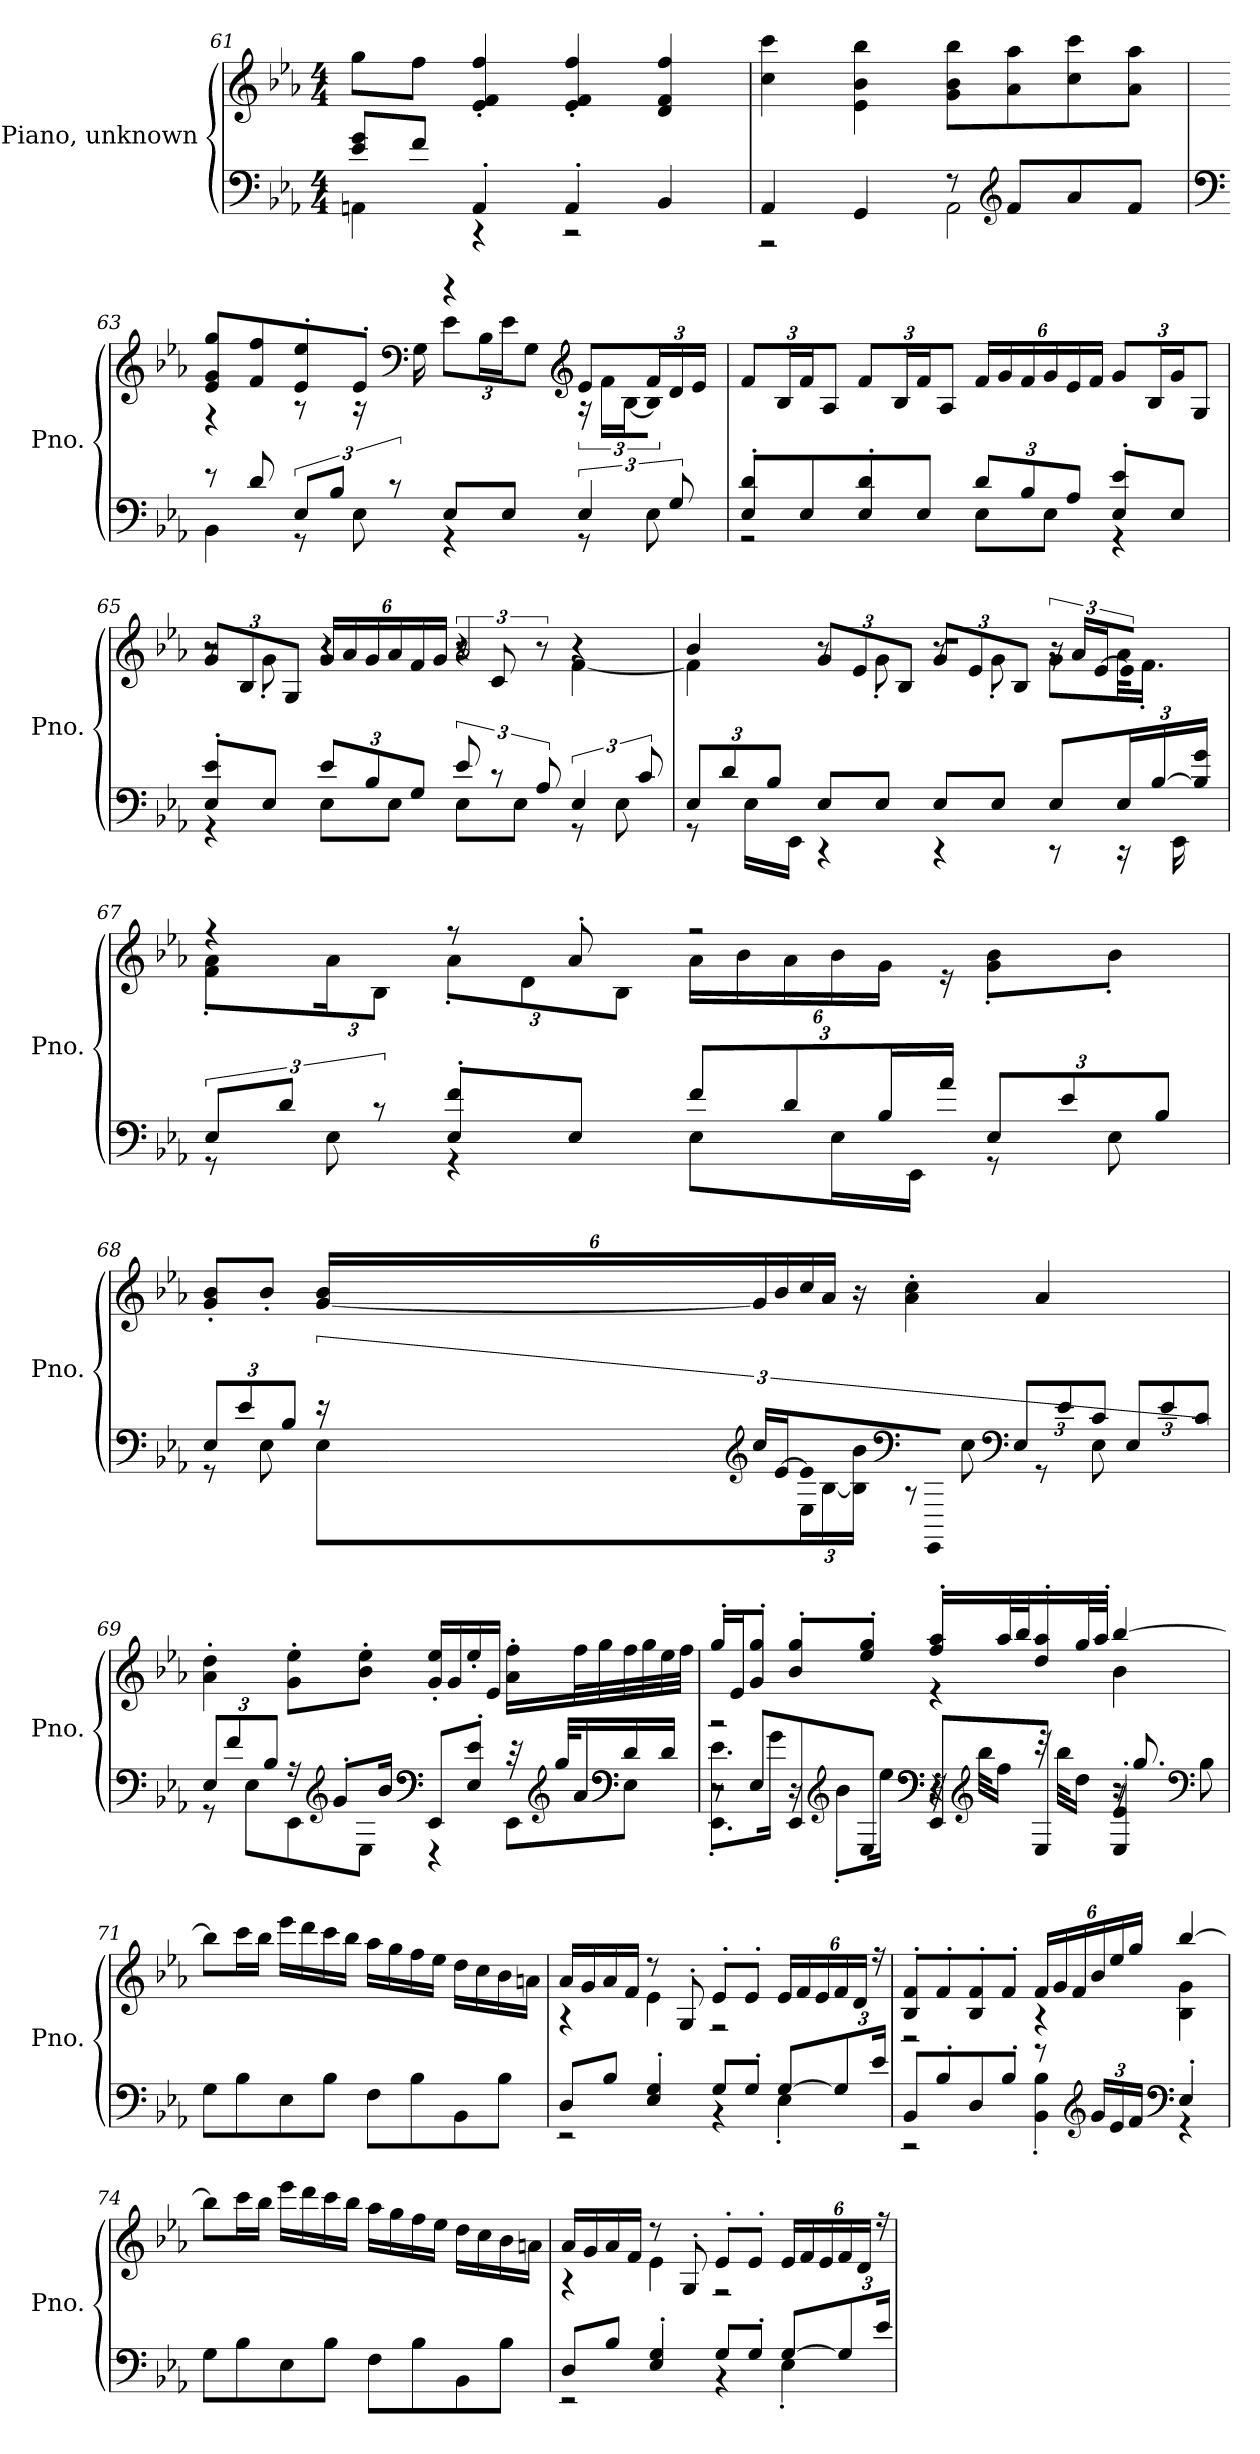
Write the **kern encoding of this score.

**kern	**kern
*part1	*part1
*staff2	*staff1
*I"Piano, unknown	*
*I'Pno.	*
*clefF4	*clefG2
*k[b-e-a-]	*k[b-e-a-]
*M4/4	*M4/4
=61	=61
*^	*
8e-/ 8g/L	4AAn\	8gg\L
8f/J	.	8ff\J
4AA'/	4r	4e-/' 4f/' 4ff/'
4AA'/	2r	4e-/' 4f/' 4ff/'
4BB-/	.	4d/ 4f/ 4ff/
=62	=62	=62
4AA-/	2r	4cc\ 4ccc\
4GG/	.	4e-\ 4b-\ 4bb-\
8r	2AA-\	8g\ 8b-\ 8bb-\L
*clefG2	*	*
8f/L	.	8a-\ 8aa-\
8a-/	.	8cc\ 8ccc\
8f/J	.	8a-\ 8aa-\J
!!LO:LB:g=z
=63	=63	=63
*clefF4	*	*
*	*	*^
8r	4BB-\	8e-/ 8g/ 8gg/L	4r
8d/	.	8f/ 8ff/	.
12E-/L	8r	8e-/' 8ee-/'	8r
12B-/J	.	.	.
.	8E-\	8e-'/J	16r
12r	.	.	.
*	*	*clefF4	*
.	.	.	16G\
*	*	*	*Xbrackettup
8E-/L	4r	4r	12e-\L
.	.	.	24B-\L
8E-/J	.	.	24e-\J
.	.	.	12G\J
*	*	*clefG2	*
*	*	*	*brackettup
6E-/	8r	8e-/L	24r
.	.	.	24f\LL
.	.	.	[24B-\J
*	*	*Xbrackettup	*
.	8E-\	24f/L	8B-\J]
12G/	.	24d/	.
.	.	24e-/JJ	.
*	*	*v	*v
=64	=64	=64
8E-/' 8d/'L	2r	12f/L
.	.	24B-/L
8E-/	.	24f/J
.	.	12A-/J
8E-/' 8d/'	.	12f/L
.	.	24B-/L
8E-/J	.	24f/J
.	.	12A-/J
*Xbrackettup	*	*
12d/L	8E-\L	24f/LL
.	.	24g/
12B-/	.	24f/
.	8E-\J	24g/
12A-/J	.	24e-/
.	.	24f/JJ
8E-/' 8e-/'L	4r	12g/L
.	.	24B-/L
8E-/J	.	24g/J
.	.	12G/J
!!LO:LB:g=z
=65	=65	=65
*	*	*^
*	*	*	*^
8E-/' 8e-/'L	4r	2r	8r	12g/L
.	.	.	.	12B-/
8E-/J	.	.	8g'\	.
.	.	.	.	12G/J
12e-/L	8E-\L	.	4r	24g/LL
.	.	.	.	24a-/
12B-/	.	.	.	24g/
.	8E-\J	.	.	24a-/
12G/J	.	.	.	24f/
.	.	.	.	24g/JJ
*brackettup	*	*	*	*brackettup
12e-/	8E-\L	2a-/	4r	12r
12r	.	.	.	12c/
.	8E-\J	.	.	.
12A-/	.	.	.	12r
6E-/	8r	.	[4f\	4r
.	8E-\	.	.	.
12c/	.	.	.	.
=66	=66	=66	=66	=66
*Xbrackettup	*	*	*	*
12E-/L	8r	1r	4f\]	4b-/
12d/	.	.	.	.
.	16E-\LL	.	.	.
12B-/J	.	.	.	.
.	16EE-\JJ	.	.	.
*	*	*	*	*Xbrackettup
8E-/L	4r	.	8r	12g/L
.	.	.	.	12e-/
8E-/J	.	.	8g'\	.
.	.	.	.	12B-/J
8E-/L	4r	.	8r	12g/L
.	.	.	.	12e-/
8E-/J	.	.	8g'\	.
.	.	.	.	12B-/J
*	*	*	*	*brackettup
8E-/L	8r	.	8g\L	24r
.	.	.	.	24a-/LL
.	.	.	.	[24e-/J
24E-/L	16r	.	32a-\KL	8e-/J]
.	.	.	16.f'\JJ	.
[24B-/	.	.	.	.
.	16EE-\	.	.	.
24B-/] 24g/JJ	.	.	.	.
*	*	*v	*v	*v
!!LO:LB:g=z
=67	=67	=67
*brackettup	*	*
*	*	*^
12E-/L	8r	4r	8f\' 8a-\'L
12d/J	.	.	.
*	*	*	*Xbrackettup
.	8E-\	.	24a-\K
12r	.	.	12B-\J
8E-/' 8f/'L	4r	8r	12a-'\L
.	.	.	12d\
8E-/J	.	8a-'/	.
.	.	.	12B-\J
*Xbrackettup	*	*	*
12f/L	8E-\L	2r	24a-\LL
.	.	.	24b-\
12d/	.	.	24a-\
*	*	*	*brackettup
.	16E-\L	.	24b-\
24B-/L	.	.	24g\JJ
.	16EE-\JJ	.	.
24a-/JJ	.	.	24r
12E-/L	8r	.	8g\' 8b-\'L
12e-/	.	.	.
.	8E-\	.	8b-'\J
12B-/J	.	.	.
*	*	*v	*v
=68	=68	=68
12E-/L	8r	8g/' 8b-/'L
12e-/	.	.
.	8E-\	8b-'/J
12B-/J	.	.
*brackettup	*	*Xbrackettup
24r	8E-\L	[24g/ 24b-/LL
*clefG2	*	*
24cc/LL	.	24g/]
[24e-/	.	24b-/
*	*Xbrackettup	*brackettup
16e-/]	24E-\L	24cc/
.	[24B-\	24a-/JJ
16EE-/JJ	.	.
.	24B-\] 24b-\JJ	24r
*clefF4	*	*
12E-/L	8r	4a-\' 4cc\'
12e-/	.	.
.	8E-\	.
12c/J	.	.
12E-/L	8r	4a-/
12e-/	.	.
.	8E-\	.
12c/J	.	.
!!LO:LB:g=z
=69	=69	=69
12E-/L	8r	4a-\' 4dd\'
12f/	.	.
.	8E-\L	.
12B-/J	.	.
16r	8EE-\	8g\' 8ee-\'L
*clefG2	*	*
8g'/L	.	.
.	8E-\J	8b-\' 8ee-\'J
16b-/Jk	.	.
*clefF4	*	*
8EE-/L	4r	16g/' 16ee-/'LL
.	.	16g/
8E-/' 8e-/'J	.	16ee-'/
.	.	16e-/JJ
32r	8EE-\L	16a-\' 16ff\'LL
*clefG2	*	*
32gg/KLL	.	.
16a-/	.	32ff\L
.	.	32gg\
*clefF4	*	*
16d/	8E-\J	32ff\
.	.	32gg\
16d/JJ	.	32ee-\
.	.	32ff\JJJ
!!LO:LB:g=z
=70	=70	=70
*	*^	*^
2r	8.EE-\' 8.e-\'L	8r	16gg'/LL	2r
.	.	.	16e-/J	.
.	.	8E-/L	8g/' 8gg/'J	.
.	16g\Jk	.	.	.
.	16r	8EE-/	8b-/' 8gg/'L	.
*clefG2	*	*	*	*
.	8b-'\L	.	.	.
.	.	8E-/J	8ee-/' 8gg/'J	.
.	16ee-\Jk	.	.	.
*clefF4	*	*	*	*
4r	32r	8EE-/L	16ff/' 16aa-/'LL	4r
*clefG2	*	*	*	*
.	32bb-\KLL	.	.	.
.	16ff\JJ	.	32aa-/L	.
.	.	.	32bb-/J	.
.	32r	8E-/J	16dd/' 16aa-/'	.
.	32bb-\KLL	.	.	.
.	16dd\JJ	.	32gg/L	.
.	.	.	32aa-'/JJJ	.
16r	8r	4E-/' 4e-/'	[4bb-/	4b-\
8.gg/	.	.	.	.
*clefF4	*	*	*	*
.	8B-\	.	.	.
*v	*v	*v	*	*
*	*v	*v
!!LO:PB:g=z
=71	=71
8G\L	8bb-\L]
8B-\	16ccc\L
.	16bb-\JJ
8E-\	16eee-\LL
.	16ddd\
8B-\J	16ccc\
.	16bb-\JJ
8F\L	16aa-\LL
.	16gg\
8B-\	16ff\
.	16ee-\JJ
8BB-\	16dd\LL
.	16cc\
8B-\J	16b-\
.	16an\JJ
=72	=72
*^	*^
8D/L	2r	16a-/LL	4r
.	.	16g/	.
8B-/J	.	16a-/	.
.	.	16f/JJ	.
4E-/' 4G/'	.	8r	4e-\
.	.	8G'/	.
8G/L	4r	8e-'/L	2r
8G'/J	.	8e-'/J	.
*	*	*Xbrackettup	*
[8G/L	4E-'\	24e-/LL	.
.	.	24f/	.
.	.	24e-/	.
*	*	*brackettup	*
12G/]	.	24f/	.
.	.	24d/JJ	.
24e-/Jk	.	24r	.
!!LO:LB:g=z	!!
=73	=73	=73	=73
8BB-/L	2r	8B-/' 8f/'L	2r
8B-'/	.	8f'/	.
8D/	.	8B-/' 8f/'	.
8B-'/J	.	8f'/J	.
*	*	*Xbrackettup	*
8r	4BB-\' 4B-\'	24f/LL	4r
.	.	24g/	.
.	.	24f/	.
*clefG2	*	*	*
24g/LL	.	24b-/	.
24e-/	.	24ee-/	.
24f/JJ	.	24gg/JJ	.
*clefF4	*	*	*
4E-'/	4r	[4bb-/	4B-\ 4g\
*v	*v	*	*
*	*v	*v
=74	=74
8G\L	8bb-\L]
8B-\	16ccc\L
.	16bb-\JJ
8E-\	16eee-\LL
.	16ddd\
8B-\J	16ccc\
.	16bb-\JJ
8F\L	16aa-\LL
.	16gg\
8B-\	16ff\
.	16ee-\JJ
8BB-\	16dd\LL
.	16cc\
8B-\J	16b-\
.	16an\JJ
!!LO:LB:g=z
=75	=75
*^	*^
8D/L	2r	16a-/LL	4r
.	.	16g/	.
8B-/J	.	16a-/	.
.	.	16f/JJ	.
4E-/' 4G/'	.	8r	4e-\
.	.	8G'/	.
8G/L	4r	8e-'/L	2r
8G'/J	.	8e-'/J	.
[8G/L	4E-'\	24e-/LL	.
.	.	24f/	.
.	.	24e-/	.
*	*	*brackettup	*
12G/]	.	24f/	.
.	.	24d/JJ	.
24e-/Jk	.	24r	.
*v	*v	*	*
*	*v	*v
=	=
*-	*-
